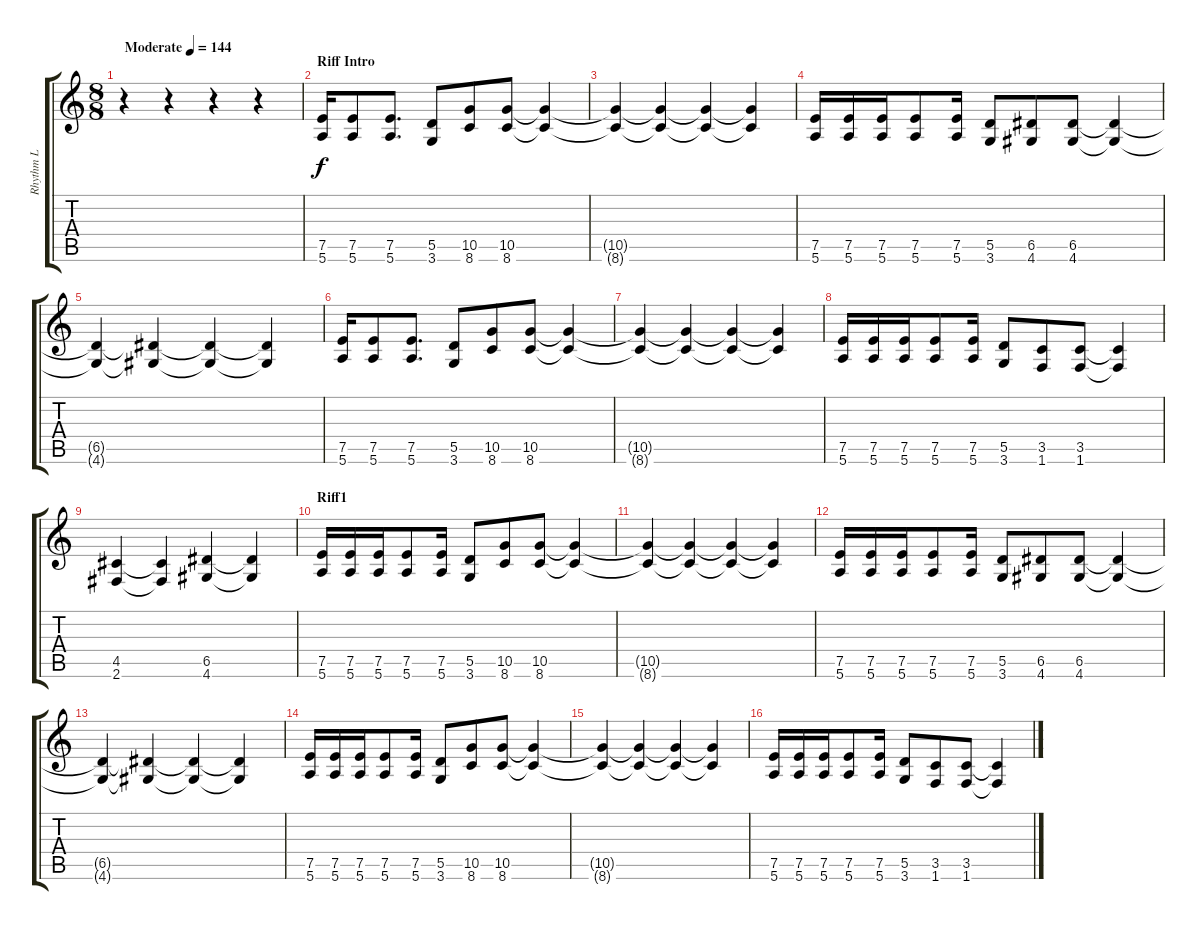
\track ("Rhythm L" "Rhythm L") {instrument distortionguitar}
\staff {score tabs}
\tuning (E4 B3 G3 D3 A2 E2) {hide}
\ts (8 8)
\tempo (144 "Moderate")
\clef g2
\ks c
r.4{dy f instrument distortionguitar} r.4 r.4 r.4 |
\section ("" "Riff Intro")
(7.5 5.6).16 (7.5 5.6).8 (7.5 5.6).8{d} (5.5 3.6).8 (10.5 8.6).8 (10.5 8.6).8 (10.5{t} 8.6{t}).4 |
(10.5{t} 8.6{t}).4 (10.5{t} 8.6{t}).4 (10.5{t} 8.6{t}).4 (10.5{t} 8.6{t}).4 |
(7.5 5.6).16 (7.5 5.6).16 (7.5 5.6).16 (7.5 5.6).8 (7.5 5.6).16 (5.5 3.6).8 (6.5 4.6).8 (6.5 4.6).8 (6.5{t} 4.6{t}).4 |
(6.5{t} 4.6{t}).4 (6.5{t} 4.6{t}).4 (6.5{t} 4.6{t}).4 (6.5{t} 4.6{t}).4 |
(7.5 5.6).16 (7.5 5.6).8 (7.5 5.6).8{d} (5.5 3.6).8 (10.5 8.6).8 (10.5 8.6).8 (10.5{t} 8.6{t}).4 |
(10.5{t} 8.6{t}).4 (10.5{t} 8.6{t}).4 (10.5{t} 8.6{t}).4 (10.5{t} 8.6{t}).4 |
(7.5 5.6).16 (7.5 5.6).16 (7.5 5.6).16 (7.5 5.6).8 (7.5 5.6).16 (5.5 3.6).8 (3.5 1.6).8 (3.5 1.6).8 (3.5{t} 1.6{t}).4 |
(4.5 2.6).4 (4.5{t} 2.6{t}).4 (6.5 4.6).4 (6.5{t} 4.6{t}).4 |
\section ("" "Riff1")
(7.5 5.6).16 (7.5 5.6).16 (7.5 5.6).16 (7.5 5.6).8 (7.5 5.6).16 (5.5 3.6).8 (10.5 8.6).8 (10.5 8.6).8 (10.5{t} 8.6{t}).4 |
(10.5{t} 8.6{t}).4 (10.5{t} 8.6{t}).4 (10.5{t} 8.6{t}).4 (10.5{t} 8.6{t}).4 |
(7.5 5.6).16 (7.5 5.6).16 (7.5 5.6).16 (7.5 5.6).8 (7.5 5.6).16 (5.5 3.6).8 (6.5 4.6).8 (6.5 4.6).8 (6.5{t} 4.6{t}).4 |
(6.5{t} 4.6{t}).4 (6.5{t} 4.6{t}).4 (6.5{t} 4.6{t}).4 (6.5{t} 4.6{t}).4 |
(7.5 5.6).16 (7.5 5.6).16 (7.5 5.6).16 (7.5 5.6).8 (7.5 5.6).16 (5.5 3.6).8 (10.5 8.6).8 (10.5 8.6).8 (10.5{t} 8.6{t}).4 |
(10.5{t} 8.6{t}).4 (10.5{t} 8.6{t}).4 (10.5{t} 8.6{t}).4 (10.5{t} 8.6{t}).4 |
(7.5 5.6).16 (7.5 5.6).16 (7.5 5.6).16 (7.5 5.6).8 (7.5 5.6).16 (5.5 3.6).8 (3.5 1.6).8 (3.5 1.6).8 (3.5{t} 1.6{t}).4
